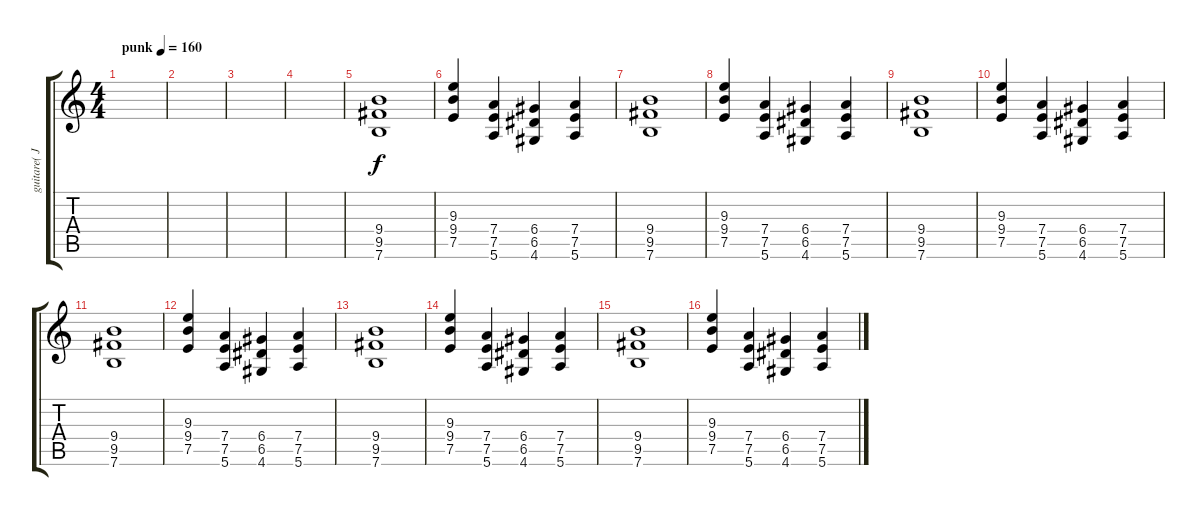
\track ("guitare( Jake )" "guitare( J") {instrument distortionguitar}
\staff {score tabs}
\tuning (E4 B3 G3 D3 A2 E2) {hide}
\ts (4 4)
\tempo (160 "punk")
\clef g2
\ks c
|
|
|
|
(9.4 9.5 7.6).1 |
(9.3 9.4 7.5).4 (7.4 7.5 5.6).4 (6.4 6.5 4.6).4 (7.4 7.5 5.6).4 |
(9.4 9.5 7.6).1 |
(9.3 9.4 7.5).4 (7.4 7.5 5.6).4 (6.4 6.5 4.6).4 (7.4 7.5 5.6).4 |
(9.4 9.5 7.6).1 |
(9.3 9.4 7.5).4 (7.4 7.5 5.6).4 (6.4 6.5 4.6).4 (7.4 7.5 5.6).4 |
(9.4 9.5 7.6).1 |
(9.3 9.4 7.5).4 (7.4 7.5 5.6).4 (6.4 6.5 4.6).4 (7.4 7.5 5.6).4 |
(9.4 9.5 7.6).1 |
(9.3 9.4 7.5).4 (7.4 7.5 5.6).4 (6.4 6.5 4.6).4 (7.4 7.5 5.6).4 |
(9.4 9.5 7.6).1 |
(9.3 9.4 7.5).4 (7.4 7.5 5.6).4 (6.4 6.5 4.6).4 (7.4 7.5 5.6).4
